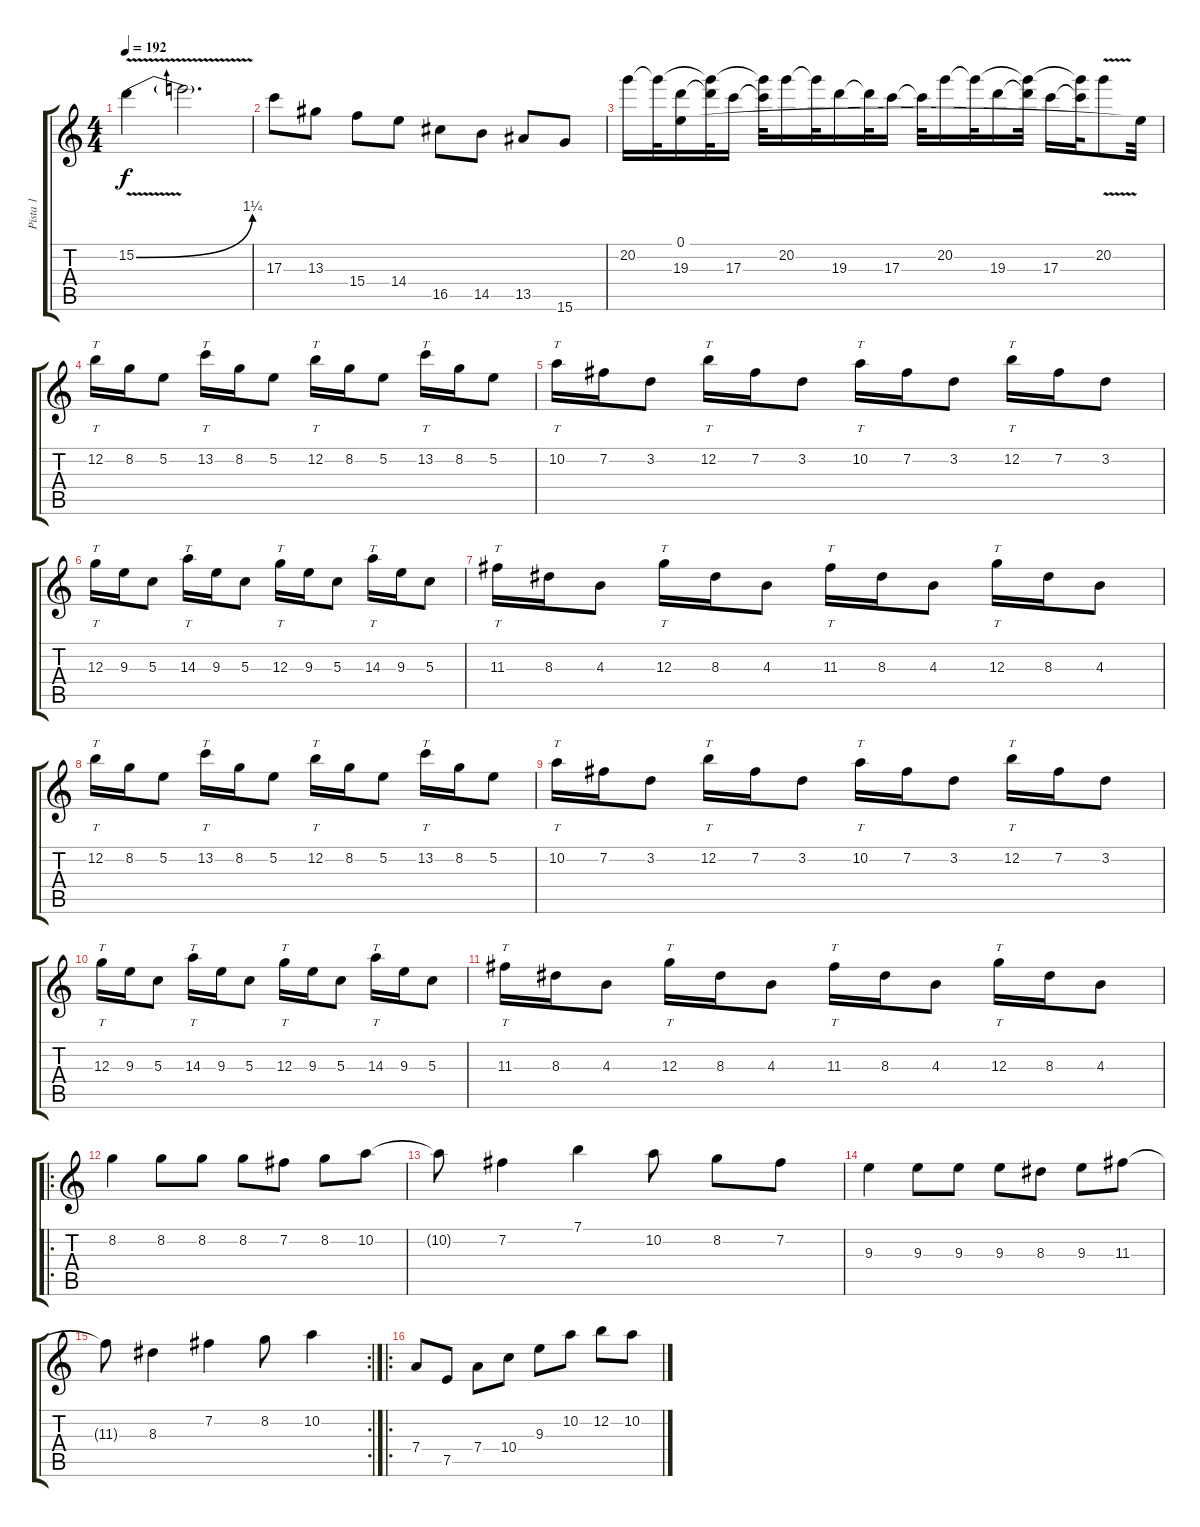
\track ("Pista 1" "Pista 1") {instrument distortionguitar}
\staff {score tabs}
\tuning (E4 B3 G3 D3 A2 E2) {hide}
\ts (4 4)
\tempo 192
\clef g2
\ks c
15.2{be (bend 0 0 60 5) v}.4{dy f} 15.2{t}.2{d} |
17.3.8 13.3.8 15.4.8 14.4.8 16.5.8 14.5.8 13.5.8 15.6.8 |
20.2.16 20.2{t}.32 (0.1 19.3).16 (20.2{t} 19.3{t}).32 17.3.16 (20.2{t} 17.3{t}).32 20.2.16 20.2{t}.32 19.3.16 19.3{t}.32 17.3.16 17.3{t}.32 20.2.16 20.2{t}.32 19.3.16 (20.2{t} 19.3{t}).32 17.3.16 (20.2{t} 17.3{t}).32 20.2{v}.8 0.1{t}.32 |
12.2.16{tt} 8.2.16 5.2.8 13.2.16{tt} 8.2.16 5.2.8 12.2.16{tt} 8.2.16 5.2.8 13.2.16{tt} 8.2.16 5.2.8 |
10.2.16{tt} 7.2.16 3.2.8 12.2.16{tt} 7.2.16 3.2.8 10.2.16{tt} 7.2.16 3.2.8 12.2.16{tt} 7.2.16 3.2.8 |
12.3.16{tt} 9.3.16 5.3.8 14.3.16{tt} 9.3.16 5.3.8 12.3.16{tt} 9.3.16 5.3.8 14.3.16{tt} 9.3.16 5.3.8 |
11.3.16{tt} 8.3.16 4.3.8 12.3.16{tt} 8.3.16 4.3.8 11.3.16{tt} 8.3.16 4.3.8 12.3.16{tt} 8.3.16 4.3.8 |
12.2.16{tt} 8.2.16 5.2.8 13.2.16{tt} 8.2.16 5.2.8 12.2.16{tt} 8.2.16 5.2.8 13.2.16{tt} 8.2.16 5.2.8 |
10.2.16{tt} 7.2.16 3.2.8 12.2.16{tt} 7.2.16 3.2.8 10.2.16{tt} 7.2.16 3.2.8 12.2.16{tt} 7.2.16 3.2.8 |
12.3.16{tt} 9.3.16 5.3.8 14.3.16{tt} 9.3.16 5.3.8 12.3.16{tt} 9.3.16 5.3.8 14.3.16{tt} 9.3.16 5.3.8 |
11.3.16{tt} 8.3.16 4.3.8 12.3.16{tt} 8.3.16 4.3.8 11.3.16{tt} 8.3.16 4.3.8 12.3.16{tt} 8.3.16 4.3.8 |
\ro
8.2.4 8.2.8 8.2.8 8.2.8 7.2.8 8.2.8 10.2.8 |
10.2{t}.8 7.2.4 7.1.4 10.2.8 8.2.8 7.2.8 |
9.3.4 9.3.8 9.3.8 9.3.8 8.3.8 9.3.8 11.3.8 |
\rc 2
11.3{t}.8 8.3.4 7.2.4 8.2.8 10.2.4 |
\ro
7.4.8 7.5.8 7.4.8 10.4.8 9.3.8 10.2.8 12.2.8 10.2.8
